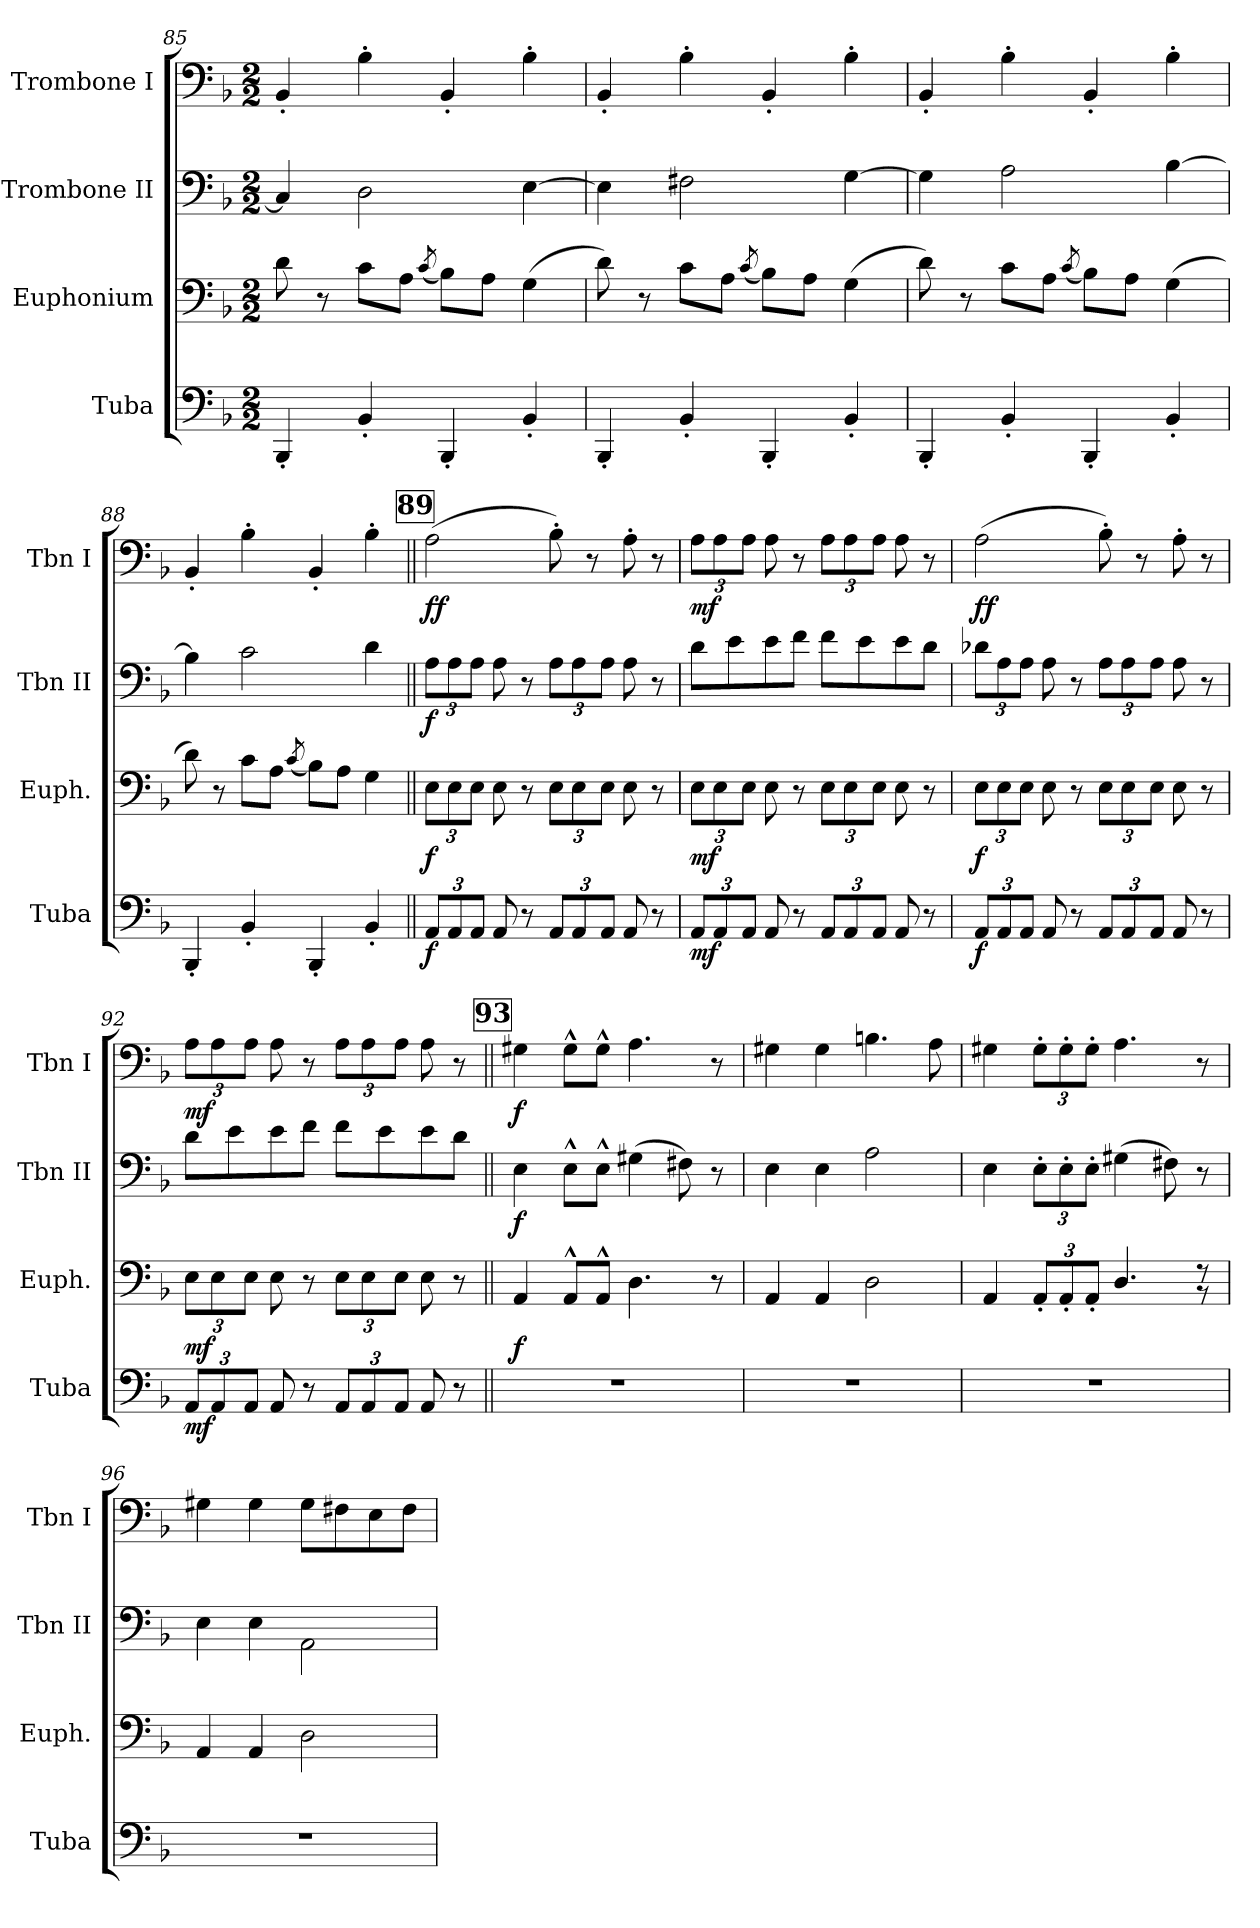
**kern	**dynam	**kern	**dynam	**kern	**dynam	**kern	**dynam
*part4	*part4	*part3	*part3	*part2	*part2	*part1	*part1
*staff4	*staff4	*staff3	*staff3	*staff2	*staff2	*staff1	*staff1
*I"Tuba	*	*I"Euphonium	*	*I"Trombone II	*	*I"Trombone I	*
*I'Tuba	*	*I'Euph.	*	*I'Tbn II	*	*I'Tbn I	*
!!LO:PB:g=z
*clefF4	*	*clefF4	*	*clefF4	*	*clefF4	*
*k[b-]	*	*k[b-]	*	*k[b-]	*	*k[b-]	*
*F:	*	*F:	*	*F:	*	*F:	*
*M2/2	*	*M2/2	*	*M2/2	*	*M2/2	*
=85	=85	=85	=85	=85	=85	=85	=85
4BBB-'/	.	8d\	.	4C/]	.	4BB-'/	.
.	.	8r	.	.	.	.	.
4BB-'/	.	8c\L	.	2D\	.	4B-'\	.
.	.	8A\J	.	.	.	.	.
.	.	(8qc/	.	.	.	.	.
4BBB-'/	.	8B-\L)	.	.	.	4BB-'/	.
.	.	8A\J	.	.	.	.	.
4BB-'/	.	(4G\	.	[4E\	.	4B-'\	.
!!LO:PB:g=z
=86	=86	=86	=86	=86	=86	=86	=86
4BBB-'/	.	8d\)	.	4E\]	.	4BB-'/	.
.	.	8r	.	.	.	.	.
4BB-'/	.	8c\L	.	2F#X\	.	4B-'\	.
.	.	8A\J	.	.	.	.	.
.	.	(8qc/	.	.	.	.	.
4BBB-'/	.	8B-\L)	.	.	.	4BB-'/	.
.	.	8A\J	.	.	.	.	.
4BB-'/	.	(4G\	.	[4G\	.	4B-'\	.
=87	=87	=87	=87	=87	=87	=87	=87
4BBB-'/	.	8d\)	.	4G\]	.	4BB-'/	.
.	.	8r	.	.	.	.	.
4BB-'/	.	8c\L	.	2A\	.	4B-'\	.
.	.	8A\J	.	.	.	.	.
.	.	(8qc/	.	.	.	.	.
4BBB-'/	.	8B-\L)	.	.	.	4BB-'/	.
.	.	8A\J	.	.	.	.	.
4BB-'/	.	(4G\	.	[4B-\	.	4B-'\	.
=88	=88	=88	=88	=88	=88	=88	=88
4BBB-'/	.	8d\)	.	4B-\]	.	4BB-'/	.
.	.	8r	.	.	.	.	.
4BB-'/	.	8c\L	.	2c\	.	4B-'\	.
.	.	8A\J	.	.	.	.	.
.	.	(8qc/	.	.	.	.	.
4BBB-'/	.	8B-\L)	.	.	.	4BB-'/	.
.	.	8A\J	.	.	.	.	.
4BB-'/	.	4G\	.	4d\	.	4B-'\	.
!!LO:REH:place=s1:a:t=89
=89||	=89||	=89||	=89||	=89||	=89||	=89||	=89||
*Xbrackettup	*	*Xbrackettup	*	*Xbrackettup	*	*	*
!	!LO:DY:b	!	!LO:DY:b	!	!LO:DY:b	!	!LO:DY:b
12AA/L	f	12E\L	f	12A\L	f	(2A\	ff
12AA/	.	12E\	.	12A\	.	.	.
12AA/J	.	12E\J	.	12A\J	.	.	.
8AA/	.	8E\	.	8A\	.	.	.
8r	.	8r	.	8r	.	.	.
12AA/L	.	12E\L	.	12A\L	.	8B-'\)	.
12AA/	.	12E\	.	12A\	.	.	.
.	.	.	.	.	.	8r	.
12AA/J	.	12E\J	.	12A\J	.	.	.
8AA/	.	8E\	.	8A\	.	8A'\	.
8r	.	8r	.	8r	.	8r	.
!!LO:LB:g=z
=90	=90	=90	=90	=90	=90	=90	=90
*	*	*	*	*	*	*Xbrackettup	*
!	!LO:DY:b	!	!LO:DY:b	!	!	!	!LO:DY:b
12AA/L	mf	12E\L	mf	8d\L	.	12A\L	mf
12AA/	.	12E\	.	.	.	12A\	.
.	.	.	.	8e\	.	.	.
12AA/J	.	12E\J	.	.	.	12A\J	.
8AA/	.	8E\	.	8e\	.	8A\	.
8r	.	8r	.	8f\J	.	8r	.
12AA/L	.	12E\L	.	8f\L	.	12A\L	.
12AA/	.	12E\	.	.	.	12A\	.
.	.	.	.	8e\	.	.	.
12AA/J	.	12E\J	.	.	.	12A\J	.
8AA/	.	8E\	.	8e\	.	8A\	.
8r	.	8r	.	8d\J	.	8r	.
=91	=91	=91	=91	=91	=91	=91	=91
!	!LO:DY:b	!	!LO:DY:b	!	!	!	!LO:DY:b
12AA/L	f	12E\L	f	12d-X\L	.	(2A\	ff
12AA/	.	12E\	.	12A\	.	.	.
12AA/J	.	12E\J	.	12A\J	.	.	.
8AA/	.	8E\	.	8A\	.	.	.
8r	.	8r	.	8r	.	.	.
12AA/L	.	12E\L	.	12A\L	.	8B-'\)	.
12AA/	.	12E\	.	12A\	.	.	.
.	.	.	.	.	.	8r	.
12AA/J	.	12E\J	.	12A\J	.	.	.
8AA/	.	8E\	.	8A\	.	8A'\	.
8r	.	8r	.	8r	.	8r	.
=92	=92	=92	=92	=92	=92	=92	=92
!	!LO:DY:b	!	!LO:DY:b	!	!	!	!LO:DY:b
12AA/L	mf	12E\L	mf	8d\L	.	12A\L	mf
12AA/	.	12E\	.	.	.	12A\	.
.	.	.	.	8e\	.	.	.
12AA/J	.	12E\J	.	.	.	12A\J	.
8AA/	.	8E\	.	8e\	.	8A\	.
8r	.	8r	.	8f\J	.	8r	.
12AA/L	.	12E\L	.	8f\L	.	12A\L	.
12AA/	.	12E\	.	.	.	12A\	.
.	.	.	.	8e\	.	.	.
12AA/J	.	12E\J	.	.	.	12A\J	.
8AA/	.	8E\	.	8e\	.	8A\	.
8r	.	8r	.	8d\J	.	8r	.
!!LO:PB:g=z
!!LO:REH:place=s1:a:t=93
=93||	=93||	=93||	=93||	=93||	=93||	=93||	=93||
!	!	!	!LO:DY:b	!	!LO:DY:b	!	!LO:DY:b
1r	.	4AA/	f	4E\	f	4G#X\	f
.	.	8AA^^/L	.	8E^^\L	.	8G#^^\L	.
.	.	8AA^^/J	.	8E^^\J	.	8G#^^\J	.
.	.	4.D\	.	(4G#X\	.	4.A\	.
.	.	.	.	8F#X\)	.	.	.
.	.	8r	.	8r	.	8r	.
=94	=94	=94	=94	=94	=94	=94	=94
1r	.	4AA/	.	4E\	.	4G#X\	.
.	.	4AA/	.	4E\	.	4G#\	.
.	.	2D\	.	2A\	.	4.Bn\	.
.	.	.	.	.	.	8A\	.
=95	=95	=95	=95	=95	=95	=95	=95
*	*	*^	*	*	*	*	*
1r	.	4AA/	2..ryy	.	4E\	.	4G#X\	.
.	.	12AA'/L	.	.	12E'\L	.	12G#'\L	.
.	.	12AA'/	.	.	12E'\	.	12G#'\	.
.	.	12AA'/J	.	.	12E'\J	.	12G#'\J	.
.	.	4.D/	.	.	(4G#X\	.	4.A\	.
.	.	.	.	.	8F#X\)	.	.	.
.	.	8r	8r	.	8r	.	8r	.
*	*	*v	*v	*	*	*	*	*
!!LO:PB:g=z
=96	=96	=96	=96	=96	=96	=96	=96
1r	.	4AA/	.	4E\	.	4G#X\	.
.	.	4AA/	.	4E\	.	4G#\	.
.	.	2D\	.	2AA\	.	8G#\L	.
.	.	.	.	.	.	8F#X\	.
.	.	.	.	.	.	8E\	.
.	.	.	.	.	.	8F#\J	.
=	=	=	=	=	=	=	=
*-	*-	*-	*-	*-	*-	*-	*-
